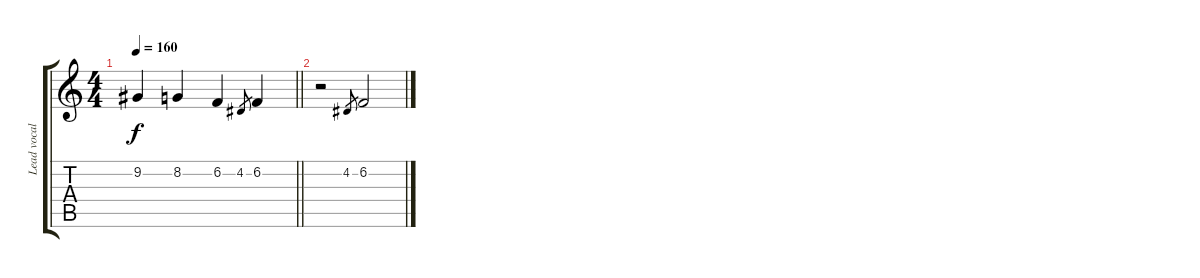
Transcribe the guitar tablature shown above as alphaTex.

\track ("Lead vocal" "Lead vocal") {instrument cello}
\staff {score tabs}
\tuning (E4 B3 G3 D3 A2 E2) {hide}
\ts (4 4)
\tempo 160
\clef g2
\barLineRight lightlight
\ks c
9.2.4{dy f} 8.2.4 6.2.4 4.2.8{gr} 6.2.4 |
r.2 4.2.8{gr} 6.2.2
